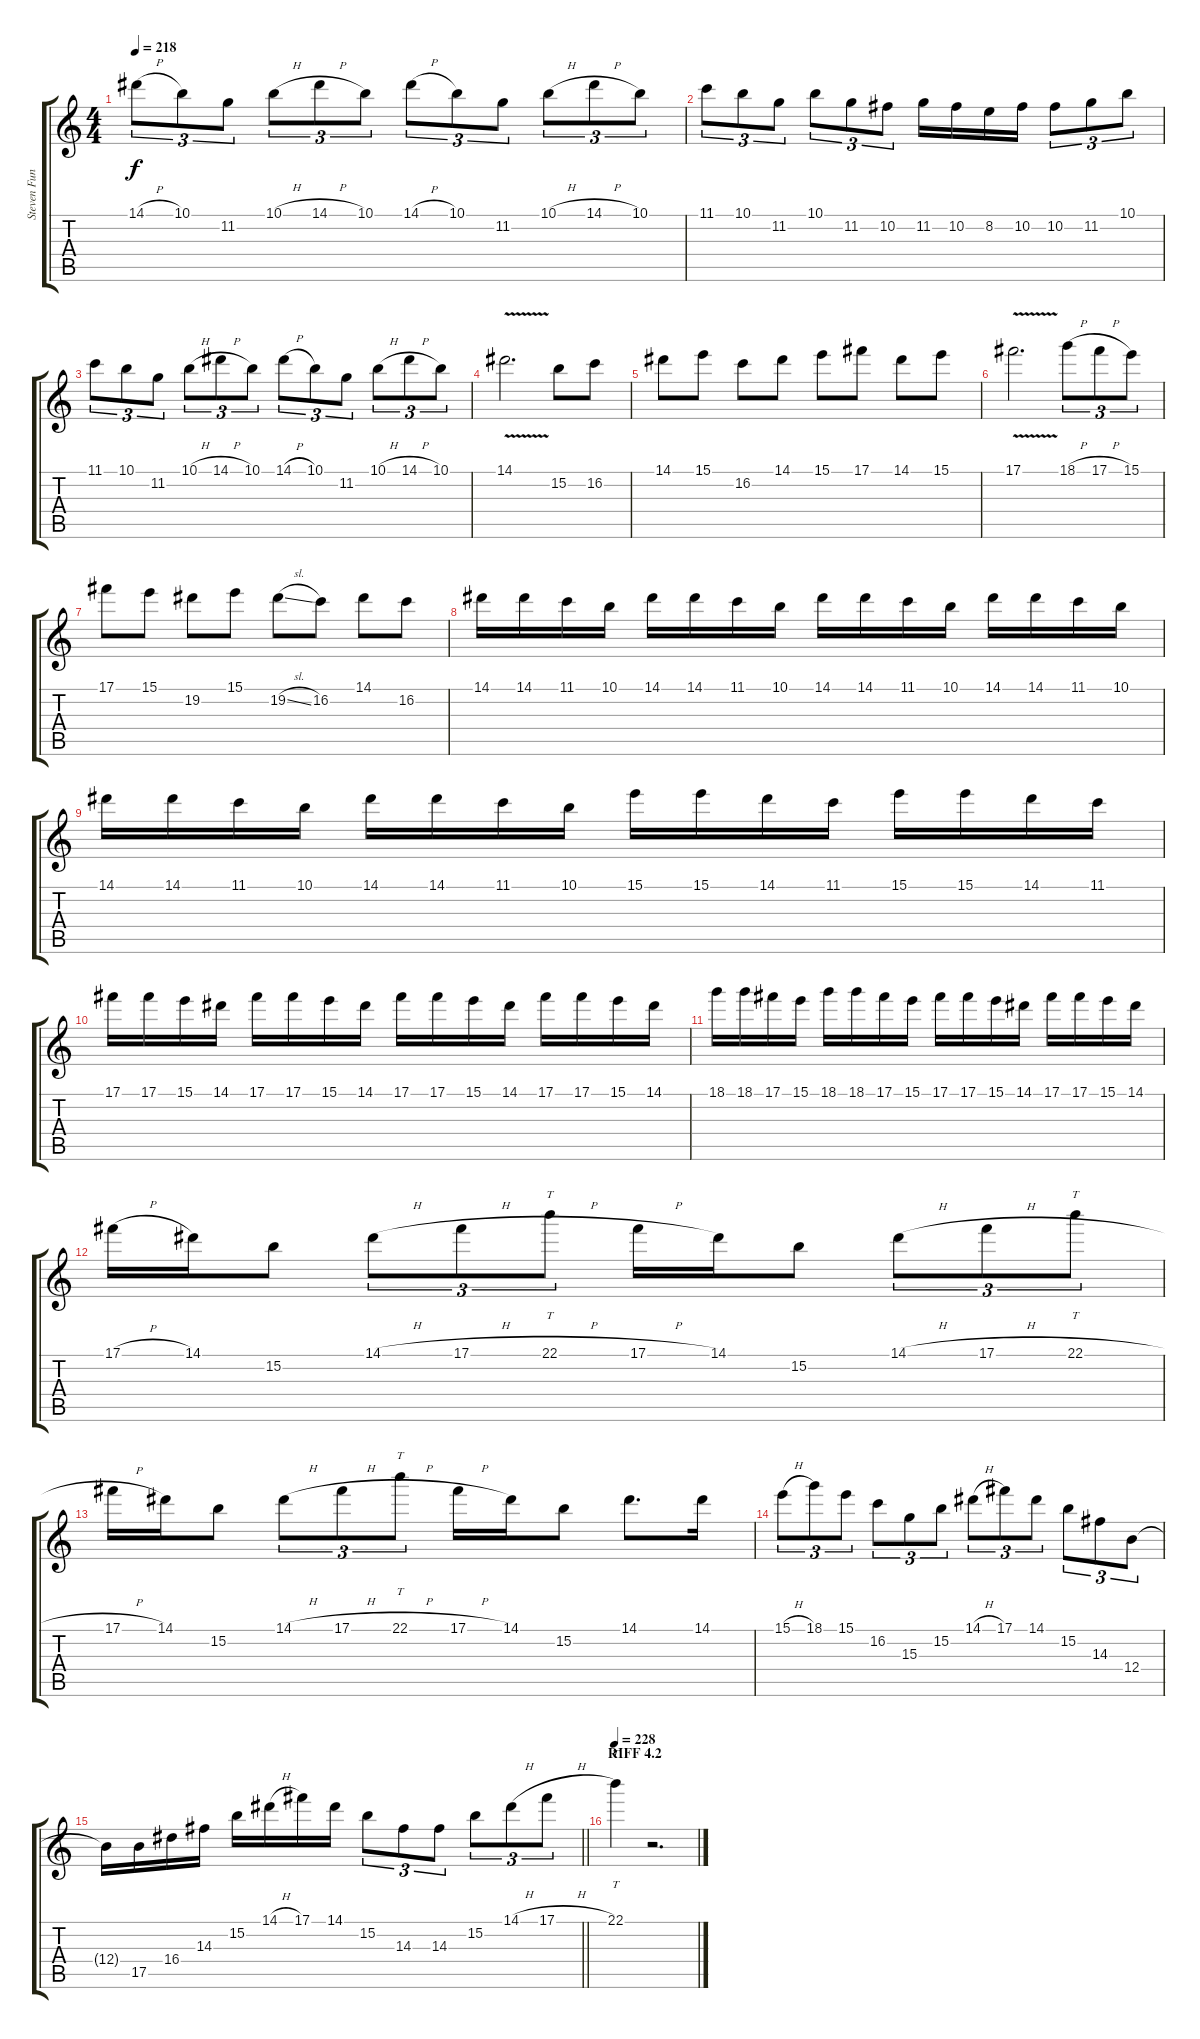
\track ("Steven Funderburk (Lead 1)" "Steven Fun") {instrument overdrivenguitar}
\staff {score tabs}
\tuning (Db4 Ab3 E3 B2 Gb2 B1) {hide}
\ts (4 4)
\tempo 218
\clef g2
\ks c
14.1{h}.8{tu (3 2) dy f} 10.1.8{tu (3 2)} 11.2.8{tu (3 2)} 10.1{h}.8{tu (3 2)} 14.1{h}.8{tu (3 2)} 10.1.8{tu (3 2)} 14.1{h}.8{tu (3 2)} 10.1.8{tu (3 2)} 11.2.8{tu (3 2)} 10.1{h}.8{tu (3 2)} 14.1{h}.8{tu (3 2)} 10.1.8{tu (3 2)} |
11.1.8{tu (3 2)} 10.1.8{tu (3 2)} 11.2.8{tu (3 2)} 10.1.8{tu (3 2)} 11.2.8{tu (3 2)} 10.2.8{tu (3 2)} 11.2.16 10.2.16 8.2.16 10.2.16 10.2.8{tu (3 2)} 11.2.8{tu (3 2)} 10.1.8{tu (3 2)} |
11.1.8{tu (3 2)} 10.1.8{tu (3 2)} 11.2.8{tu (3 2)} 10.1{h}.8{tu (3 2)} 14.1{h}.8{tu (3 2)} 10.1.8{tu (3 2)} 14.1{h}.8{tu (3 2)} 10.1.8{tu (3 2)} 11.2.8{tu (3 2)} 10.1{h}.8{tu (3 2)} 14.1{h}.8{tu (3 2)} 10.1.8{tu (3 2)} |
14.1{v}.2{d} 15.2.8 16.2.8 |
14.1.8 15.1.8 16.2.8 14.1.8 15.1.8 17.1.8 14.1.8 15.1.8 |
17.1{v}.2{d} 18.1{h}.8{tu (3 2)} 17.1{h}.8{tu (3 2)} 15.1.8{tu (3 2)} |
17.1.8 15.1.8 19.2.8 15.1.8 19.2{sl}.8 16.2.8 14.1.8 16.2.8 |
14.1.16 14.1.16 11.1.16 10.1.16 14.1.16 14.1.16 11.1.16 10.1.16 14.1.16 14.1.16 11.1.16 10.1.16 14.1.16 14.1.16 11.1.16 10.1.16 |
14.1.16 14.1.16 11.1.16 10.1.16 14.1.16 14.1.16 11.1.16 10.1.16 15.1.16 15.1.16 14.1.16 11.1.16 15.1.16 15.1.16 14.1.16 11.1.16 |
17.1.16 17.1.16 15.1.16 14.1.16 17.1.16 17.1.16 15.1.16 14.1.16 17.1.16 17.1.16 15.1.16 14.1.16 17.1.16 17.1.16 15.1.16 14.1.16 |
18.1.16 18.1.16 17.1.16 15.1.16 18.1.16 18.1.16 17.1.16 15.1.16 17.1.16 17.1.16 15.1.16 14.1.16 17.1.16 17.1.16 15.1.16 14.1.16 |
17.1{h}.16 14.1.16 15.2.8 14.1{h}.8{tu (3 2)} 17.1{h}.8{tu (3 2)} 22.1{h}.8{tt tu (3 2)} 17.1{h}.16 14.1.16 15.2.8 14.1{h}.8{tu (3 2)} 17.1{h}.8{tu (3 2)} 22.1{h}.8{tt tu (3 2)} |
17.1{h}.16 14.1.16 15.2.8 14.1{h}.8{tu (3 2)} 17.1{h}.8{tu (3 2)} 22.1{h}.8{tt tu (3 2)} 17.1{h}.16 14.1.16 15.2.8 14.1.8{d} 14.1.16 |
15.1{h}.8{tu (3 2)} 18.1.8{tu (3 2)} 15.1.8{tu (3 2)} 16.2.8{tu (3 2)} 15.3.8{tu (3 2)} 15.2.8{tu (3 2)} 14.1{h}.8{tu (3 2)} 17.1.8{tu (3 2)} 14.1.8{tu (3 2)} 15.2.8{tu (3 2)} 14.3.8{tu (3 2)} 12.4.8{tu (3 2)} |
\barLineRight lightlight
12.4{t}.16 17.5.16 16.4.16 14.3.16 15.2.16 14.1{h}.16 17.1.16 14.1.16 15.2.8{tu (3 2)} 14.3.8{tu (3 2)} 14.3.8{tu (3 2)} 15.2.8{tu (3 2)} 14.1{h}.8{tu (3 2)} 17.1{h}.8{tu (3 2)} |
\section ("" "RIFF 4.2")
\tempo 228
22.1.4{tt} r.2{d}
